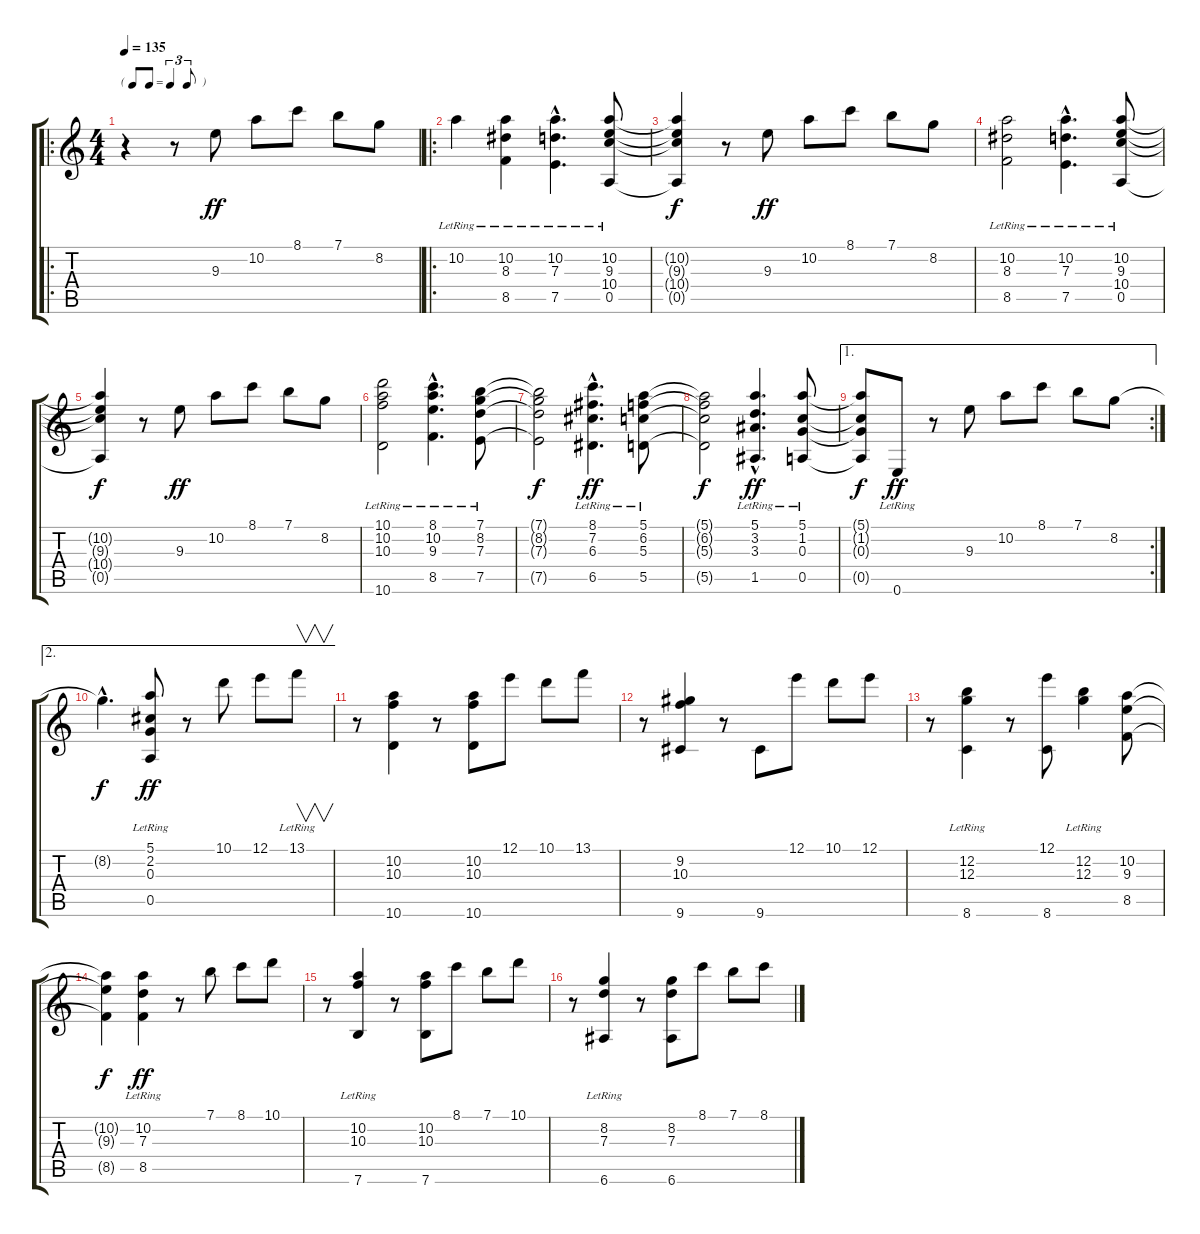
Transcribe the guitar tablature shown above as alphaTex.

\track "" {instrument electricguitarmuted}
\staff {score tabs}
\tuning (E4 B3 G3 D3 A2 E2) {hide}
\ro
\ts (4 4)
\tf triplet8th
\tempo 135
\clef g2
\ks c
r.4{dy ff instrument electricguitarmuted} r.8 9.3.8 10.2.8 8.1.8 7.1.8 8.2.8 |
\ro
10.2{lr}.4 (10.2 8.3 8.5{lr}).4 (10.2{hac} 7.3{hac} 7.5{hac lr}).4{d} (10.2 9.3 10.4 0.5{lr}).8 |
(10.2{t} 9.3{t} 10.4{t} 0.5{t}).4{dy f} r.8 9.3.8{dy ff} 10.2.8 8.1.8 7.1.8 8.2.8 |
(10.2 8.3 8.5{lr}).2 (10.2{hac} 7.3{hac} 7.5{hac lr}).4{d} (10.2 9.3 10.4 0.5{lr}).8 |
(10.2{t} 9.3{t} 10.4{t} 0.5{t}).4{dy f} r.8 9.3.8{dy ff} 10.2.8 8.1.8 7.1.8 8.2.8 |
(10.1 10.2 10.3 10.6{lr}).2 (8.1{hac} 10.2{hac} 9.3{hac} 8.5{hac lr}).4{d} (7.1 8.2 7.3 7.5{lr}).8 |
(7.1{t} 8.2{t} 7.3{t} 7.5{t}).2{dy f} (8.1{hac} 7.2{hac} 6.3{hac} 6.5{hac lr}).4{d dy ff} (5.1 6.2 5.3 5.5{lr}).8 |
(5.1{t} 6.2{t} 5.3{t} 5.5{t}).2{dy f} (5.1{hac} 3.2{hac} 3.3{hac} 1.5{hac lr}).4{d dy ff} (5.1 1.2 0.3 0.5{lr}).8 |
\ae 1
\rc 2
(5.1{t} 1.2{t} 0.3{t} 0.5{t}).8{dy f} 0.6{lr}.8{dy ff} r.8 9.3.8 10.2.8 8.1.8 7.1.8 8.2.8 |
\ae 2
8.2{hac t}.4{d dy f} (5.1 2.2 0.3 0.5{lr}).8{dy ff} r.8 10.1.8 12.1.8 13.1{lr}.8{v} |
r.8 (10.2 10.3 10.6).4 r.8 (10.2 10.3 10.6).8 12.1.8 10.1.8 13.1.8 |
r.8 (9.2 10.3 9.6).4 r.8 9.6.8 12.1.8 10.1.8 12.1.8 |
r.8 (12.2 12.3 8.6{lr}).4 r.8 (12.1 8.6).8 (12.2 12.3{lr}).4 (10.2 9.3 8.5).8 |
(10.2{t} 9.3{t} 8.5{t}).4{dy f} (10.2 7.3 8.5{lr}).4{dy ff} r.8 7.1.8 8.1.8 10.1.8 |
r.8 (10.2 10.3 7.6{lr}).4 r.8 (10.2 10.3 7.6).8 8.1.8 7.1.8 10.1.8 |
r.8 (8.2 7.3 6.6{lr}).4 r.8 (8.2 7.3 6.6).8 8.1.8 7.1.8 8.1.8
